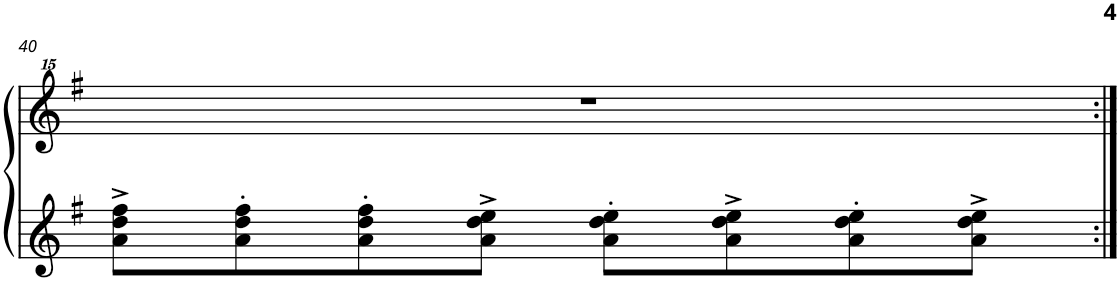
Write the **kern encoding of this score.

**kern	**kern
*part1	*part1
*staff2	*staff1
*I"Piano, Right	*
*I'Pno.	*
!!LO:PB:g=z
*clefG2	*clefG^^2
*k[f#]	*k[f#]
*M4/4	*M4/4
=40	=40
8a\^ 8dd\^ 8ff#\^L	1r
8a\' 8dd\' 8ff#\'	.
8a\' 8dd\' 8ff#\'	.
8a\^ 8dd\^ 8ee\^J	.
8a\' 8dd\' 8ee\'L	.
8a\^ 8dd\^ 8ee\^	.
8a\' 8dd\' 8ee\'	.
8a\^ 8dd\^ 8ee\^J	.
=:|!	=:|!
*-	*-
